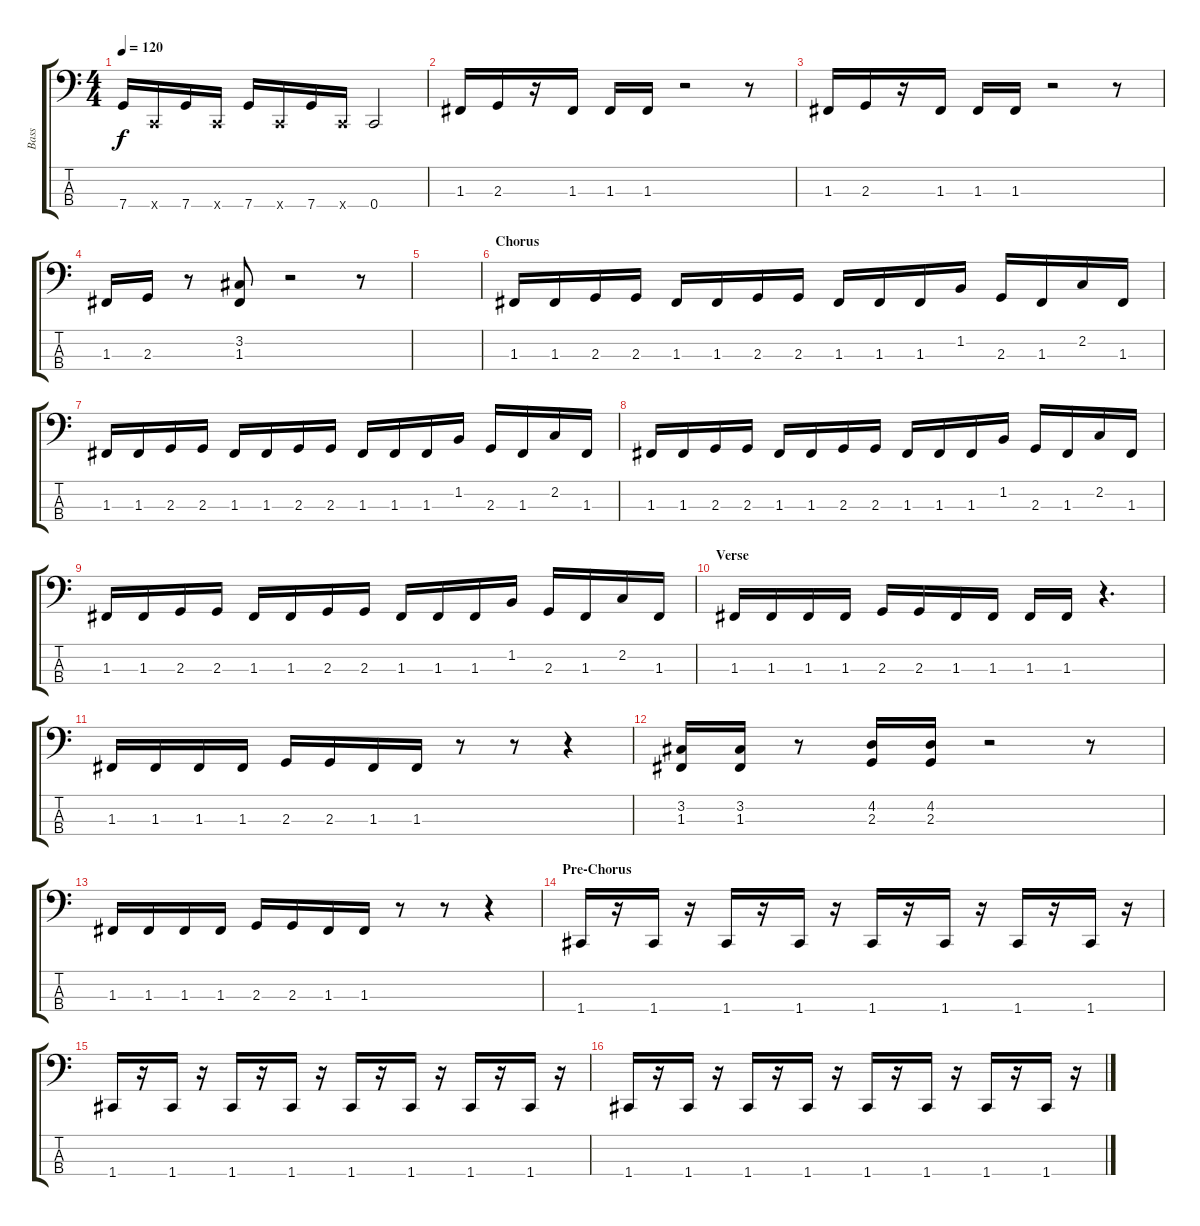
\track ("Bass" "Bass") {instrument electricbasspick}
\staff {score tabs}
\tuning (Eb2 Bb1 F1 C1) {hide}
\ts (4 4)
\tempo 120
\clef f4
\ks c
7.4.16{dy f} 0.4{x}.16 7.4.16 0.4{x}.16 7.4.16 0.4{x}.16 7.4.16 0.4{x}.16 0.4.2 |
1.3.16 2.3.16 r.16 1.3.16 1.3.16 1.3.16 r.2 r.8 |
1.3.16 2.3.16 r.16 1.3.16 1.3.16 1.3.16 r.2 r.8 |
1.3.16 2.3.16 r.8 (3.2 1.3).8 r.2 r.8 |
|
\section ("" "Chorus")
1.3.16 1.3.16 2.3.16 2.3.16 1.3.16 1.3.16 2.3.16 2.3.16 1.3.16 1.3.16 1.3.16 1.2.16 2.3.16 1.3.16 2.2.16 1.3.16 |
1.3.16 1.3.16 2.3.16 2.3.16 1.3.16 1.3.16 2.3.16 2.3.16 1.3.16 1.3.16 1.3.16 1.2.16 2.3.16 1.3.16 2.2.16 1.3.16 |
1.3.16 1.3.16 2.3.16 2.3.16 1.3.16 1.3.16 2.3.16 2.3.16 1.3.16 1.3.16 1.3.16 1.2.16 2.3.16 1.3.16 2.2.16 1.3.16 |
1.3.16 1.3.16 2.3.16 2.3.16 1.3.16 1.3.16 2.3.16 2.3.16 1.3.16 1.3.16 1.3.16 1.2.16 2.3.16 1.3.16 2.2.16 1.3.16 |
\section ("" "Verse")
1.3.16 1.3.16 1.3.16 1.3.16 2.3.16 2.3.16 1.3.16 1.3.16 1.3.16 1.3.16 r.4{d} |
1.3.16 1.3.16 1.3.16 1.3.16 2.3.16 2.3.16 1.3.16 1.3.16 r.8 r.8 r.4 |
(3.2 1.3).16 (3.2 1.3).16 r.8 (4.2 2.3).16 (4.2 2.3).16 r.2 r.8 |
1.3.16 1.3.16 1.3.16 1.3.16 2.3.16 2.3.16 1.3.16 1.3.16 r.8 r.8 r.4 |
\section ("" "Pre-Chorus")
1.4.16 r.16 1.4.16 r.16 1.4.16 r.16 1.4.16 r.16 1.4.16 r.16 1.4.16 r.16 1.4.16 r.16 1.4.16 r.16 |
1.4.16 r.16 1.4.16 r.16 1.4.16 r.16 1.4.16 r.16 1.4.16 r.16 1.4.16 r.16 1.4.16 r.16 1.4.16 r.16 |
1.4.16 r.16 1.4.16 r.16 1.4.16 r.16 1.4.16 r.16 1.4.16 r.16 1.4.16 r.16 1.4.16 r.16 1.4.16 r.16
